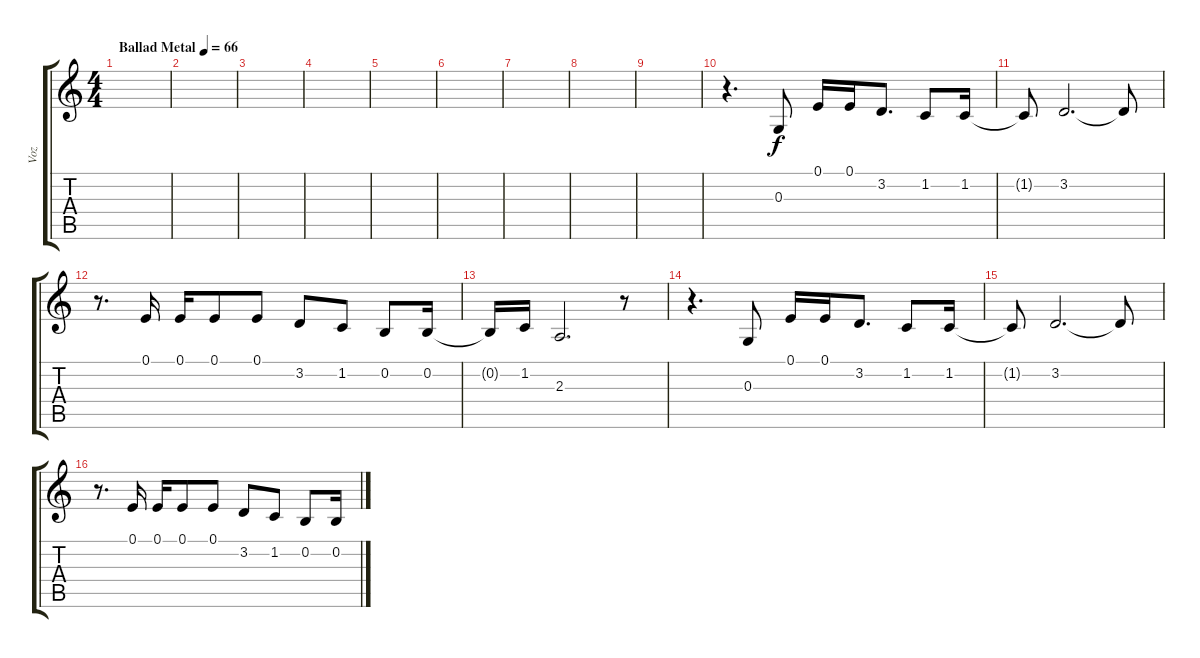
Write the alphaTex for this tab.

\track ("Voz" "Voz") {instrument violin}
\staff {score tabs}
\tuning (E4 B3 G3 D3 A2 E2) {hide}
\ts (4 4)
\tempo (66 "Ballad Metal")
\clef g2
\ks c
|
|
|
|
|
|
|
|
|
r.4{d} 0.3.8 0.1.16 0.1.16 3.2.8{d} 1.2.8 1.2.16 |
1.2{t}.8 3.2.2{d} 3.2{t}.8 |
r.8{d} 0.1.16 0.1.16 0.1.8 0.1.8 3.2.8 1.2.8 0.2.8 0.2.16 |
0.2{t}.16 1.2.16 2.3.2{d} r.8 |
r.4{d} 0.3.8 0.1.16 0.1.16 3.2.8{d} 1.2.8 1.2.16 |
1.2{t}.8 3.2.2{d} 3.2{t}.8 |
r.8{d} 0.1.16 0.1.16 0.1.8 0.1.8 3.2.8 1.2.8 0.2.8 0.2.16
